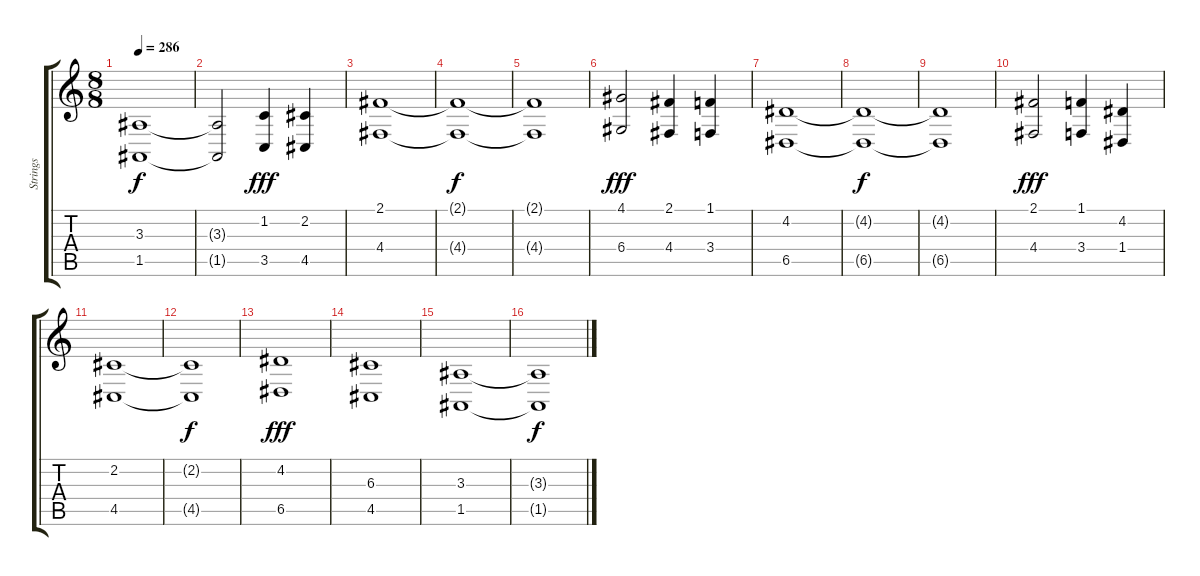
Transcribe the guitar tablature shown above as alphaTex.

\track ("Strings" "Strings") {instrument stringensemble1}
\staff {score tabs}
\tuning (E4 B3 G3 D3 A2 E2) {hide}
\ts (8 8)
\tempo 286
\clef g2
\ks c
(3.3{t} 1.5{t}).1{dy f} |
(3.3{t} 1.5{t}).2 (1.2 3.5).4{dy fff} (2.2 4.5).4 |
(2.1 4.4).1 |
(2.1{t} 4.4{t}).1{dy f} |
(2.1{t} 4.4{t}).1 |
(4.1 6.4).2{dy fff} (2.1 4.4).4 (1.1 3.4).4 |
(4.2 6.5).1 |
(4.2{t} 6.5{t}).1{dy f} |
(4.2{t} 6.5{t}).1 |
(2.1 4.4).2{dy fff} (1.1 3.4).4 (4.2 1.4).4 |
(2.2 4.5).1 |
(2.2{t} 4.5{t}).1{dy f} |
(4.2 6.5).1{dy fff} |
(6.3 4.5).1 |
(3.3 1.5).1 |
(3.3{t} 1.5{t}).1{dy f}
